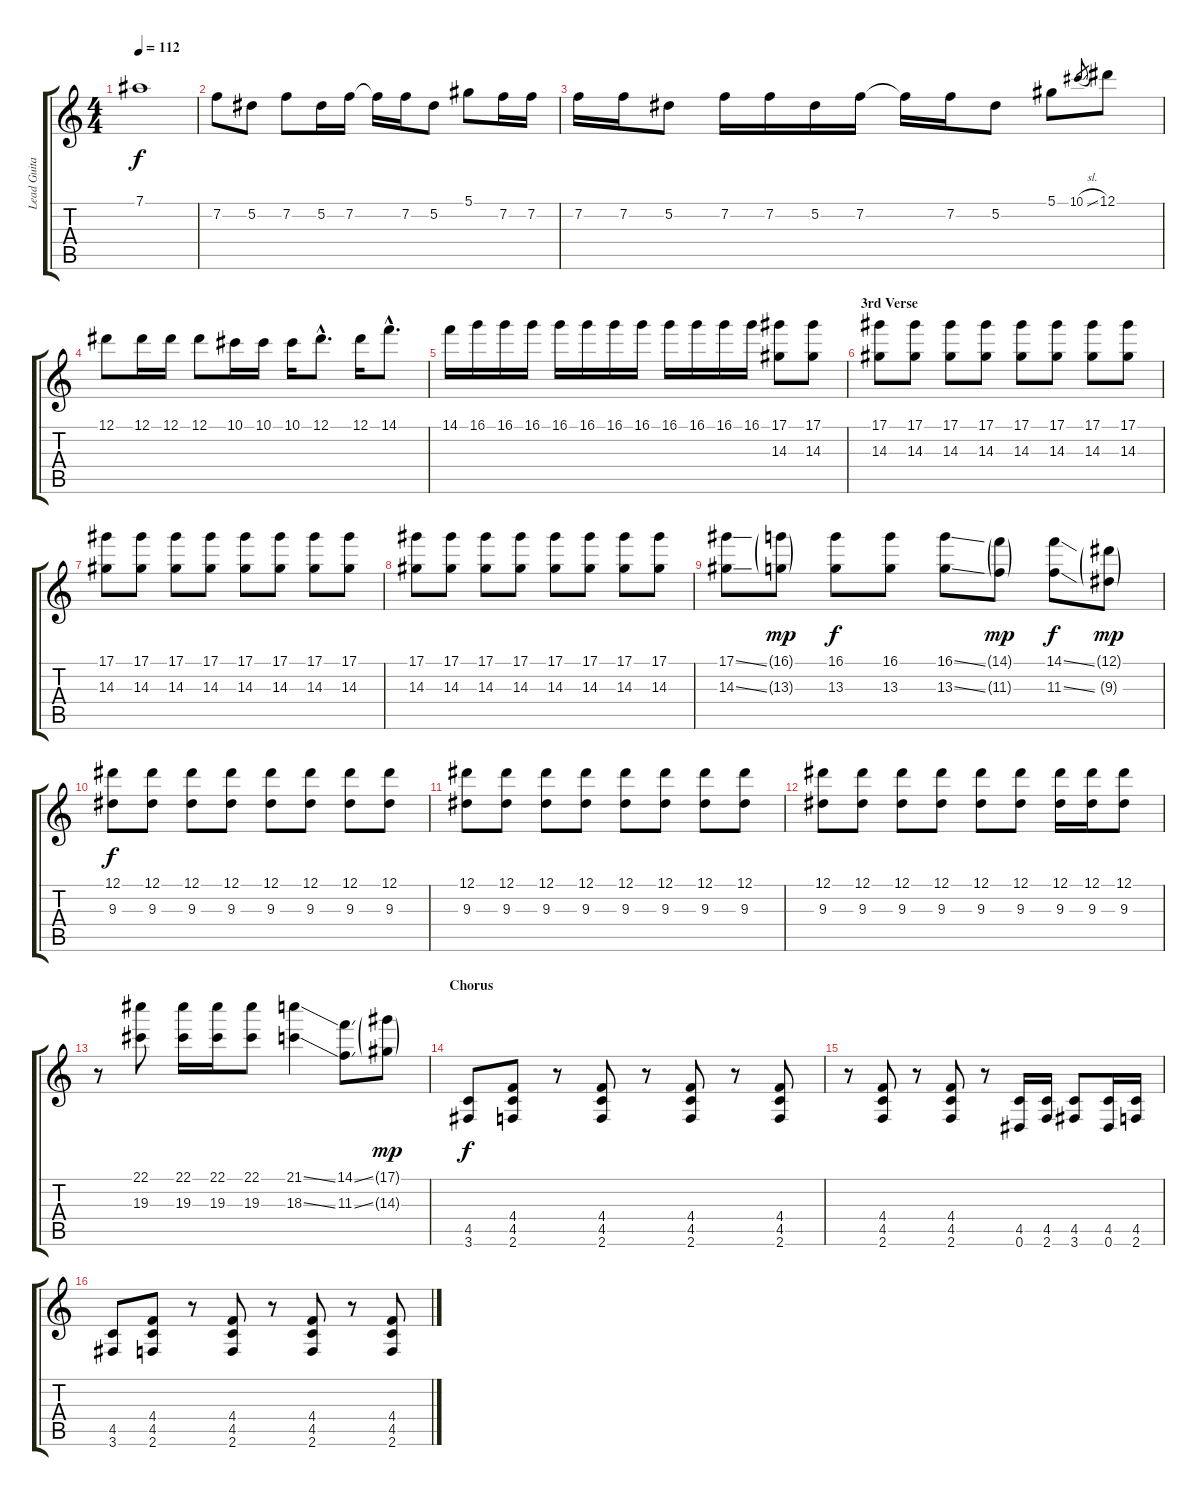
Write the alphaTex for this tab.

\track ("Lead Guitars" "Lead Guita") {instrument distortionguitar}
\staff {score tabs}
\tuning (Eb4 Bb3 Gb3 Db3 Ab2 Eb2) {hide}
\ts (4 4)
\tempo 112
\clef g2
\ks c
7.1.1{dy f} |
7.2.8 5.2.8 7.2.8 5.2.16 7.2.16 7.2{t}.16 7.2.16 5.2.8 5.1.8 7.2.16 7.2.16 |
7.2.16 7.2.16 5.2.8 7.2.16 7.2.16 5.2.16 7.2.16 7.2{t}.16 7.2.16 5.2.8 5.1.8 10.1{sl}.8{gr} 12.1.8 |
12.1.8 12.1.16 12.1.16 12.1.8 10.1.16 10.1.16 10.1.16 12.1{hac}.8{d} 12.1.16 14.1{hac}.8{d} |
14.1.16 16.1.16 16.1.16 16.1.16 16.1.16 16.1.16 16.1.16 16.1.16 16.1.16 16.1.16 16.1.16 16.1.16 (17.1 14.3).8 (17.1 14.3).8 |
\section ("" "3rd Verse")
(17.1 14.3).8 (17.1 14.3).8 (17.1 14.3).8 (17.1 14.3).8 (17.1 14.3).8 (17.1 14.3).8 (17.1 14.3).8 (17.1 14.3).8 |
(17.1 14.3).8 (17.1 14.3).8 (17.1 14.3).8 (17.1 14.3).8 (17.1 14.3).8 (17.1 14.3).8 (17.1 14.3).8 (17.1 14.3).8 |
(17.1 14.3).8 (17.1 14.3).8 (17.1 14.3).8 (17.1 14.3).8 (17.1 14.3).8 (17.1 14.3).8 (17.1 14.3).8 (17.1 14.3).8 |
(17.1{ss} 14.3{ss}).8 (16.1{g} 13.3{g}).8{dy mp} (16.1 13.3).8{dy f} (16.1 13.3).8 (16.1{ss} 13.3{ss}).8 (14.1{g} 11.3{g}).8{dy mp} (14.1{ss} 11.3{ss}).8{dy f} (12.1{g} 9.3{g}).8{dy mp} |
(12.1 9.3).8{dy f} (12.1 9.3).8 (12.1 9.3).8 (12.1 9.3).8 (12.1 9.3).8 (12.1 9.3).8 (12.1 9.3).8 (12.1 9.3).8 |
(12.1 9.3).8 (12.1 9.3).8 (12.1 9.3).8 (12.1 9.3).8 (12.1 9.3).8 (12.1 9.3).8 (12.1 9.3).8 (12.1 9.3).8 |
(12.1 9.3).8 (12.1 9.3).8 (12.1 9.3).8 (12.1 9.3).8 (12.1 9.3).8 (12.1 9.3).8 (12.1 9.3).16 (12.1 9.3).16 (12.1 9.3).8 |
r.8 (22.1 19.3).8 (22.1 19.3).16 (22.1 19.3).16 (22.1 19.3).8 (21.1{ss} 18.3{ss}).4 (14.1{ss} 11.3{ss}).8 (17.1{g} 14.3{g}).8{dy mp} |
\section ("" "Chorus")
(4.5 3.6).8{dy f volume 14 instrument distortionguitar} (4.4 4.5 2.6).8 r.8 (4.4 4.5 2.6).8 r.8 (4.4 4.5 2.6).8 r.8 (4.4 4.5 2.6).8 |
r.8 (4.4 4.5 2.6).8 r.8 (4.4 4.5 2.6).8 r.8 (4.5 0.6).16 (4.5 2.6).16 (4.5 3.6).8 (4.5 0.6).16 (4.5 2.6).16 |
(4.5 3.6).8 (4.4 4.5 2.6).8 r.8 (4.4 4.5 2.6).8 r.8 (4.4 4.5 2.6).8 r.8 (4.4 4.5 2.6).8
